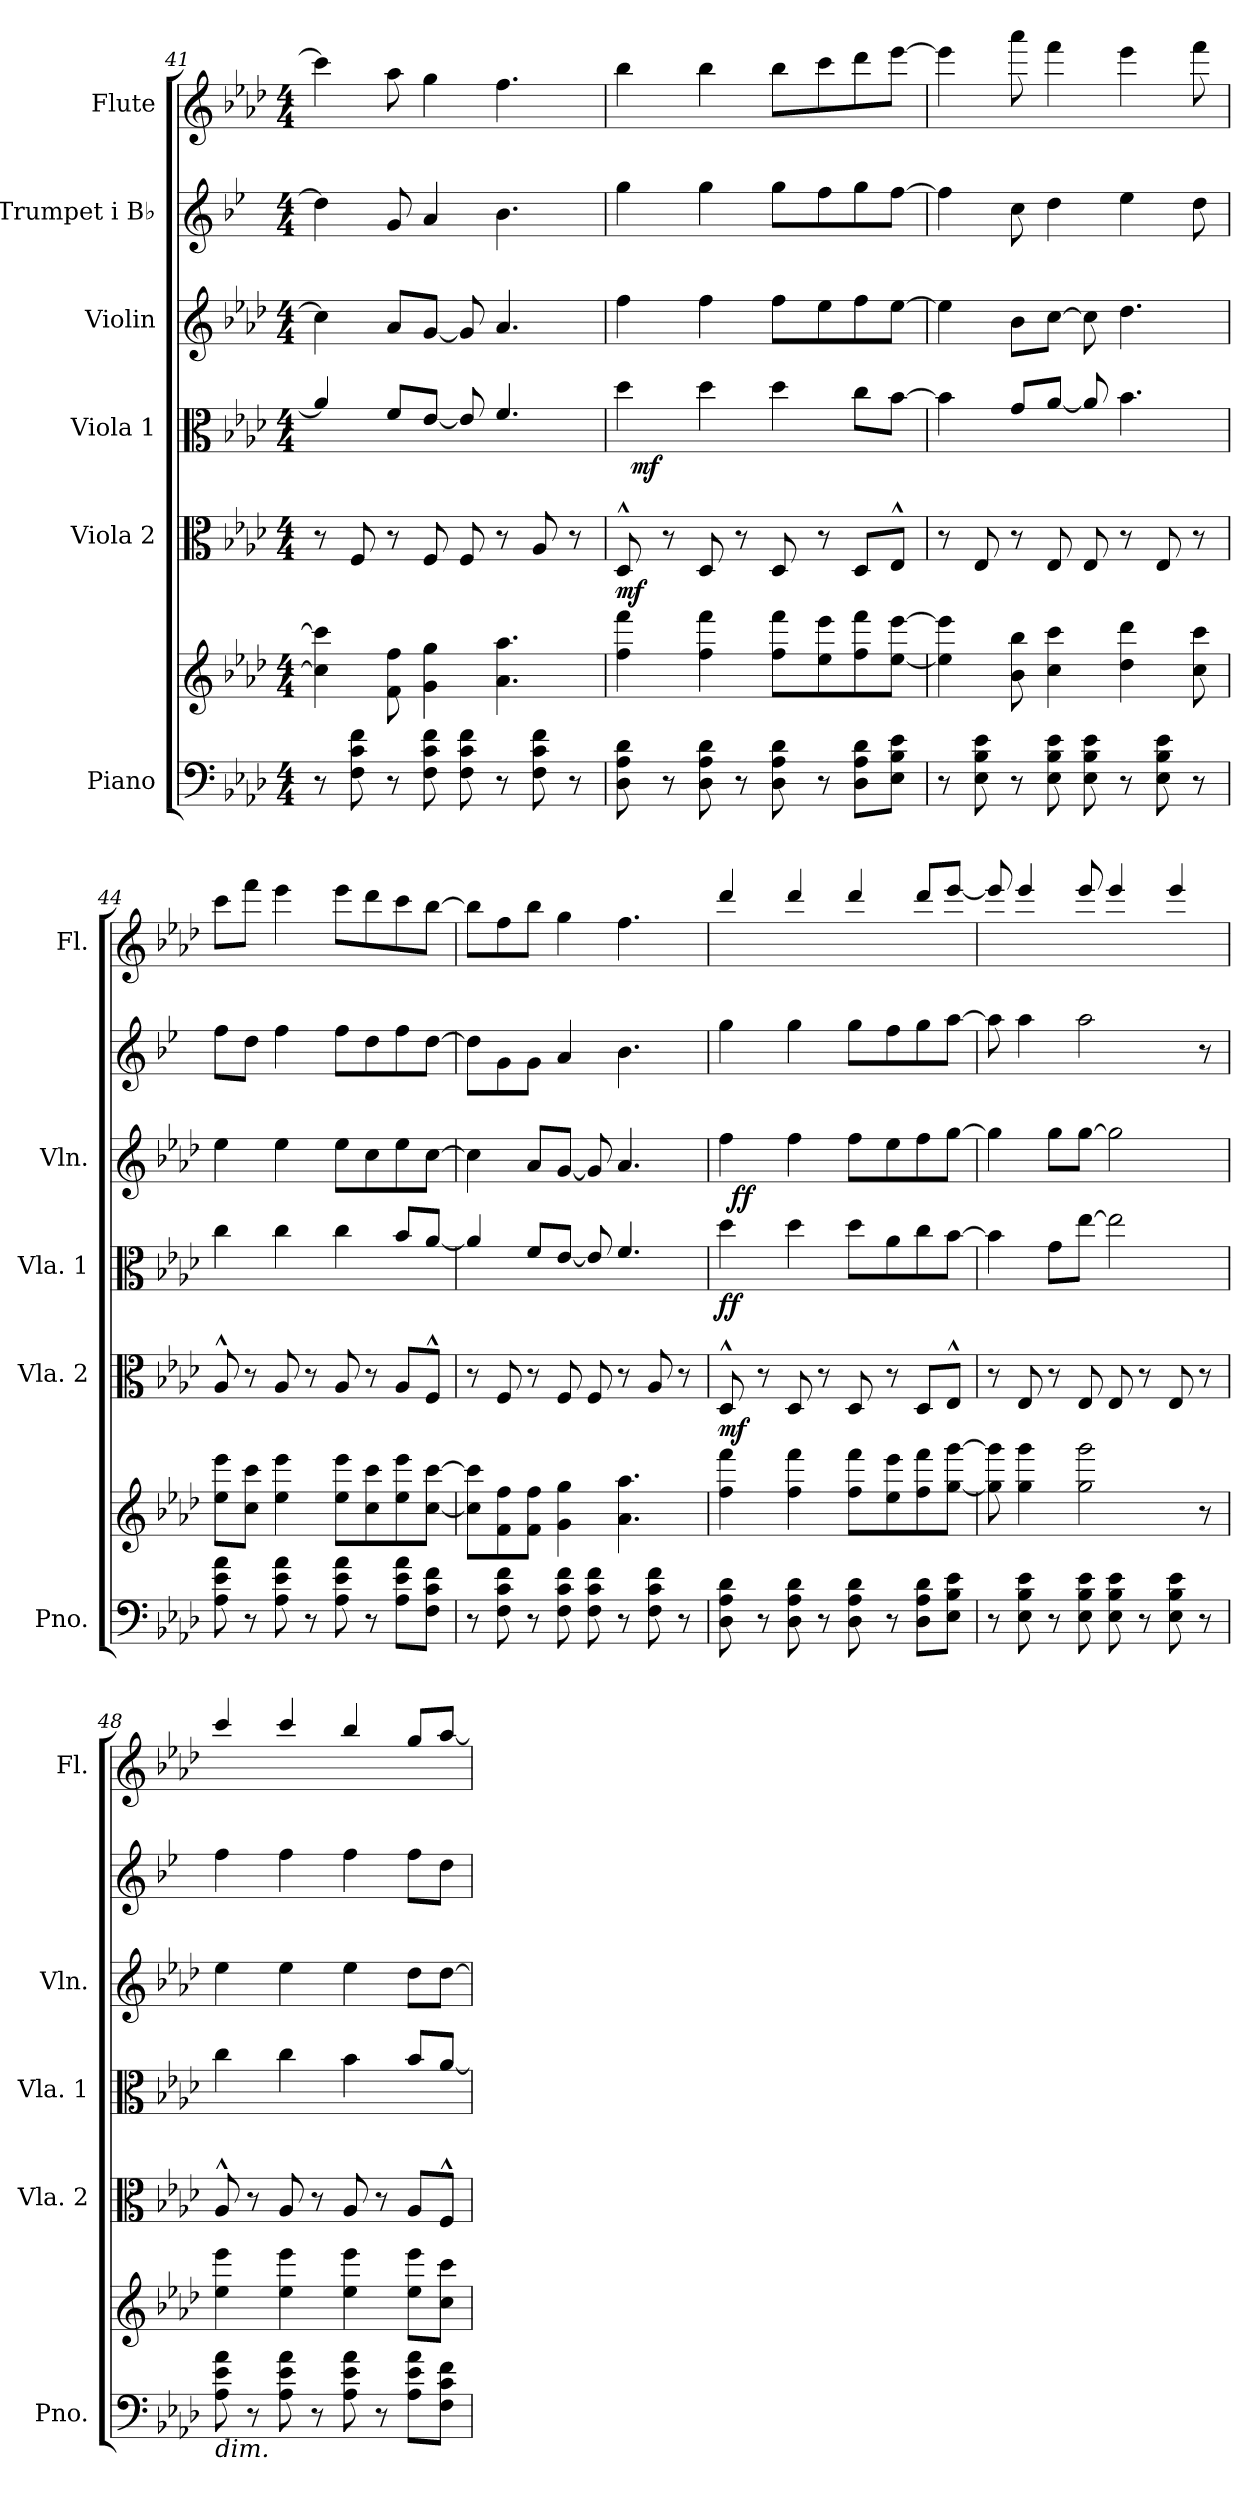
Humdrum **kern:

**kern	**kern	**kern	**dynam	**kern	**dynam	**kern	**dynam	**kern	**kern
*part6	*part6	*part5	*part5	*part4	*part4	*part3	*part3	*part2	*part1
*staff7	*staff6	*staff5	*staff5	*staff4	*staff4	*staff3	*staff3	*staff2	*staff1
*I"Piano	*	*I"Viola 2	*	*I"Viola 1	*	*I"Violin	*	*I"Trumpet i B♭	*I"Flute
*I'Pno.	*	*I'Vla. 2	*	*I'Vla. 1	*	*I'Vln.	*	*	*I'Fl.
*clefF4	*clefG2	*clefC3	*	*clefC3	*	*clefG2	*	*clefG2	*clefG2
*	*	*	*	*	*	*	*	*ITrd1c2	*
*k[b-e-a-d-]	*k[b-e-a-d-]	*k[b-e-a-d-]	*	*k[b-e-a-d-]	*	*k[b-e-a-d-]	*	*k[b-e-a-d-]	*k[b-e-a-d-]
*M4/4	*M4/4	*M4/4	*	*M4/4	*	*M4/4	*	*M4/4	*M4/4
=41	=41	=41	=41	=41	=41	=41	=41	=41	=41
8r	4cc\] 4ccc\]	8r	.	4a-/]	.	4cc\]	.	4cc\]	4ccc\]
8F\ 8c\ 8f\	.	8F/	.	.	.	.	.	.	.
8r	8f\ 8ff\	8r	.	8f/L	.	8a-/L	.	8f/	8aa-\
8F\ 8c\ 8f\	4g\ 4gg\	8F/	.	[8e-/J	.	[8g/J	.	4g/	4gg\
8F\ 8c\ 8f\	.	8F/	.	8e-/]	.	8g/]	.	.	.
8r	4.a-\ 4.aa-\	8r	.	4.f/	.	4.a-/	.	4.a-\	4.ff\
8F\ 8c\ 8f\	.	8A-/	.	.	.	.	.	.	.
8r	.	8r	.	.	.	.	.	.	.
=42	=42	=42	=42	=42	=42	=42	=42	=42	=42
!	!	!	!LO:DY:b	!	!	!	!	!	!
*	*	*	*	*^	*	*	*	*	*
8D-\ 8A-\ 8d-\	4ff\ 4fff\	8D-^^/	mf	4dd-\	32ryy	.	4ff\	.	4ff\	4bb-\
!	!	!	!	!	!	!LO:DY:b	!	!	!	!
.	.	.	.	.	2ryy	mf	.	.	.	.
8r	.	8r	.	.	.	.	.	.	.	.
8D-\ 8A-\ 8d-\	4ff\ 4fff\	8D-/	.	4dd-\	.	.	4ff\	.	4ff\	4bb-\
8r	.	8r	.	.	.	.	.	.	.	.
8D-\ 8A-\ 8d-\	8ff\ 8fff\L	8D-/	.	4dd-\	.	.	8ff\L	.	8ff\L	8bb-\L
.	.	.	.	.	4...ryy	.	.	.	.	.
8r	8ee-\ 8eee-\	8r	.	.	.	.	8ee-\	.	8ee-\	8ccc\
8D-\ 8A-\ 8d-\L	8ff\ 8fff\	8D-/L	.	8cc\L	.	.	8ff\	.	8ff\	8ddd-\
8E-\ 8B-\ 8e-\J	[8ee-\ [8eee-\J	8E-^^/J	.	[8b-\J	.	.	[8ee-\J	.	[8ee-\J	[8eee-\J
*	*	*	*	*v	*v	*	*	*	*	*
!!LO:LB:g=z
=43	=43	=43	=43	=43	=43	=43	=43	=43	=43
8r	4ee-\] 4eee-\]	8r	.	4b-\]	.	4ee-\]	.	4ee-\]	4eee-\]
8E-\ 8B-\ 8e-\	.	8E-/	.	.	.	.	.	.	.
8r	8b-\ 8bb-\	8r	.	8g/L	.	8b-\L	.	8b-\	8aaa-\
8E-\ 8B-\ 8e-\	4cc\ 4ccc\	8E-/	.	[8a-/J	.	[8cc\J	.	4cc\	4fff\
8E-\ 8B-\ 8e-\	.	8E-/	.	8a-/]	.	8cc\]	.	.	.
8r	4dd-\ 4ddd-\	8r	.	4.b-\	.	4.dd-\	.	4dd-\	4eee-\
8E-\ 8B-\ 8e-\	.	8E-/	.	.	.	.	.	.	.
8r	8cc\ 8ccc\	8r	.	.	.	.	.	8cc\	8fff\
=44	=44	=44	=44	=44	=44	=44	=44	=44	=44
8A-\ 8e-\ 8a-\	8ee-\ 8eee-\L	8A-^^/	.	4cc\	.	4ee-\	.	8ee-\L	8ccc\L
8r	8cc\ 8ccc\J	8r	.	.	.	.	.	8cc\J	8fff\J
8A-\ 8e-\ 8a-\	4ee-\ 4eee-\	8A-/	.	4cc\	.	4ee-\	.	4ee-\	4eee-\
8r	.	8r	.	.	.	.	.	.	.
8A-\ 8e-\ 8a-\	8ee-\ 8eee-\L	8A-/	.	4cc\	.	8ee-\L	.	8ee-\L	8eee-\L
8r	8cc\ 8ccc\	8r	.	.	.	8cc\	.	8cc\	8ddd-\
8A-\ 8e-\ 8a-\L	8ee-\ 8eee-\	8A-/L	.	8b-/L	.	8ee-\	.	8ee-\	8ccc\
8F\ 8c\ 8f\J	[8cc\ [8ccc\J	8F^^/J	.	[8a-/J	.	[8cc\J	.	[8cc\J	[8bb-\J
=45	=45	=45	=45	=45	=45	=45	=45	=45	=45
8r	8cc\] 8ccc\]L	8r	.	4a-/]	.	4cc\]	.	8cc\L]	8bb-\L]
8F\ 8c\ 8f\	8f\ 8ff\	8F/	.	.	.	.	.	8f\	8ff\
8r	8f\ 8ff\J	8r	.	8f/L	.	8a-/L	.	8f\J	8bb-\J
8F\ 8c\ 8f\	4g\ 4gg\	8F/	.	[8e-/J	.	[8g/J	.	4g/	4gg\
8F\ 8c\ 8f\	.	8F/	.	8e-/]	.	8g/]	.	.	.
8r	4.a-\ 4.aa-\	8r	.	4.f/	.	4.a-/	.	4.a-\	4.ff\
8F\ 8c\ 8f\	.	8A-/	.	.	.	.	.	.	.
8r	.	8r	.	.	.	.	.	.	.
=46	=46	=46	=46	=46	=46	=46	=46	=46	=46
!	!	!	!LO:DY:b	!	!LO:DY:b	!	!	!	!
*	*	*	*	*	*	*^	*	*	*
8D-\ 8A-\ 8d-\	4ff\ 4fff\	8D-^^/	mf	4dd-\	ff	4ff\	32ryy	.	4ff\	4ddd-/
!	!	!	!	!	!	!	!	!LO:DY:b	!	!
.	.	.	.	.	.	.	2ryy	ff	.	.
8r	.	8r	.	.	.	.	.	.	.	.
8D-\ 8A-\ 8d-\	4ff\ 4fff\	8D-/	.	4dd-\	.	4ff\	.	.	4ff\	4ddd-/
8r	.	8r	.	.	.	.	.	.	.	.
8D-\ 8A-\ 8d-\	8ff\ 8fff\L	8D-/	.	8dd-\L	.	8ff\L	.	.	8ff\L	4ddd-/
.	.	.	.	.	.	.	4...ryy	.	.	.
8r	8ee-\ 8eee-\	8r	.	8a-\	.	8ee-\	.	.	8ee-\	.
8D-\ 8A-\ 8d-\L	8ff\ 8fff\	8D-/L	.	8cc\	.	8ff\	.	.	8ff\	8ddd-/L
8E-\ 8B-\ 8e-\J	[8gg\ [8ggg\J	8E-^^/J	.	[8b-\J	.	[8gg\J	.	.	[8gg\J	[8eee-/J
*	*	*	*	*	*	*v	*v	*	*	*
=47	=47	=47	=47	=47	=47	=47	=47	=47	=47
8r	8gg\] 8ggg\]	8r	.	4b-\]	.	4gg\]	.	8gg\]	8eee-/]
8E-\ 8B-\ 8e-\	4gg\ 4ggg\	8E-/	.	.	.	.	.	4gg\	4eee-/
8r	.	8r	.	8g\L	.	8gg\L	.	.	.
8E-\ 8B-\ 8e-\	2gg\ 2ggg\	8E-/	.	[8ee-\J	.	[8gg\J	.	2gg\	8eee-/
8E-\ 8B-\ 8e-\	.	8E-/	.	2ee-\]	.	2gg\]	.	.	4eee-/
8r	.	8r	.	.	.	.	.	.	.
8E-\ 8B-\ 8e-\	.	8E-/	.	.	.	.	.	.	4eee-/
8r	8r	8r	.	.	.	.	.	8r	.
=48	=48	=48	=48	=48	=48	=48	=48	=48	=48
!LO:TX:b:i:t=dim.	!	!	!	!	!	!	!	!	!
8A-\ 8e-\ 8a-\	4ee-\ 4eee-\	8A-^^/	.	4cc\	.	4ee-\	.	4ee-\	4ccc/
8r	.	8r	.	.	.	.	.	.	.
8A-\ 8e-\ 8a-\	4ee-\ 4eee-\	8A-/	.	4cc\	.	4ee-\	.	4ee-\	4ccc/
8r	.	8r	.	.	.	.	.	.	.
8A-\ 8e-\ 8a-\	4ee-\ 4eee-\	8A-/	.	4b-\	.	4ee-\	.	4ee-\	4bb-/
8r	.	8r	.	.	.	.	.	.	.
8A-\ 8e-\ 8a-\L	8ee-\ 8eee-\L	8A-/L	.	8b-/L	.	8dd-\L	.	8ee-\L	8gg/L
8F\ 8c\ 8f\J	8cc\ 8ccc\J	8F^^/J	.	[8a-/J	.	[8dd-\J	.	8cc\J	[8aa-/J
=	=	=	=	=	=	=	=	=	=
*-	*-	*-	*-	*-	*-	*-	*-	*-	*-
